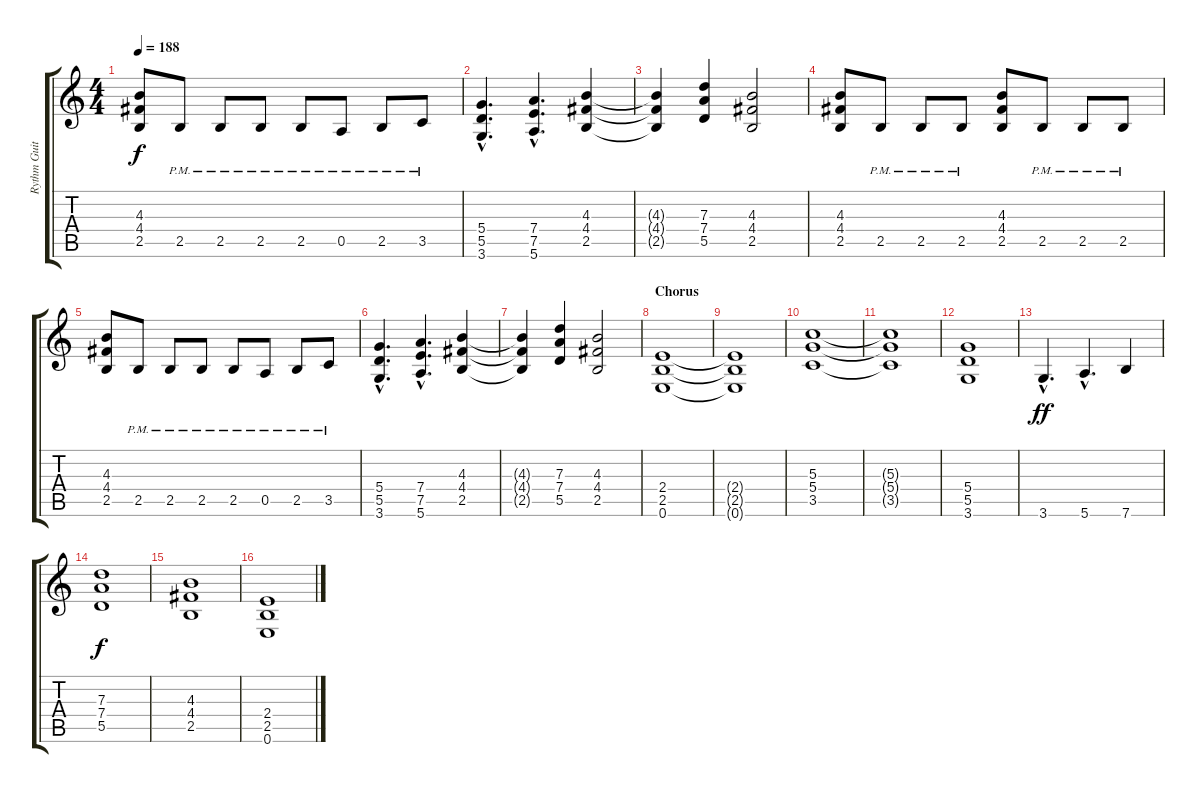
\track ("Rythm Guitar 2" "Rythm Guit") {instrument distortionguitar}
\staff {score tabs}
\tuning (E4 B3 G3 D3 A2 E2) {hide}
\ts (4 4)
\tempo 188
\clef g2
\ks c
(4.3 4.4 2.5).8{dy f} 2.5{pm}.8 2.5{pm}.8 2.5{pm}.8 2.5{pm}.8 0.5{pm}.8 2.5{pm}.8 3.5{pm}.8 |
(5.4{hac} 5.5{hac} 3.6{hac}).4{d} (7.4{hac} 7.5{hac} 5.6{hac}).4{d} (4.3 4.4 2.5).4 |
(4.3{t} 4.4{t} 2.5{t}).4 (7.3 7.4 5.5).4 (4.3 4.4 2.5).2 |
(4.3 4.4 2.5).8 2.5{pm}.8 2.5{pm}.8 2.5{pm}.8 (4.3 4.4 2.5).8 2.5{pm}.8 2.5{pm}.8 2.5{pm}.8 |
(4.3 4.4 2.5).8 2.5{pm}.8 2.5{pm}.8 2.5{pm}.8 2.5{pm}.8 0.5{pm}.8 2.5{pm}.8 3.5{pm}.8 |
(5.4{hac} 5.5{hac} 3.6{hac}).4{d} (7.4{hac} 7.5{hac} 5.6{hac}).4{d} (4.3 4.4 2.5).4 |
(4.3{t} 4.4{t} 2.5{t}).4 (7.3 7.4 5.5).4 (4.3 4.4 2.5).2 |
\section ("" "Chorus")
(2.4 2.5 0.6).1 |
(2.4{t} 2.5{t} 0.6{t}).1 |
(5.3 5.4 3.5).1 |
(5.3{t} 5.4{t} 3.5{t}).1 |
(5.4 5.5 3.6).1 |
3.6{hac}.4{d dy ff} 5.6{hac}.4{d} 7.6.4 |
(7.3 7.4 5.5).1{dy f} |
(4.3 4.4 2.5).1 |
(2.4 2.5 0.6).1
